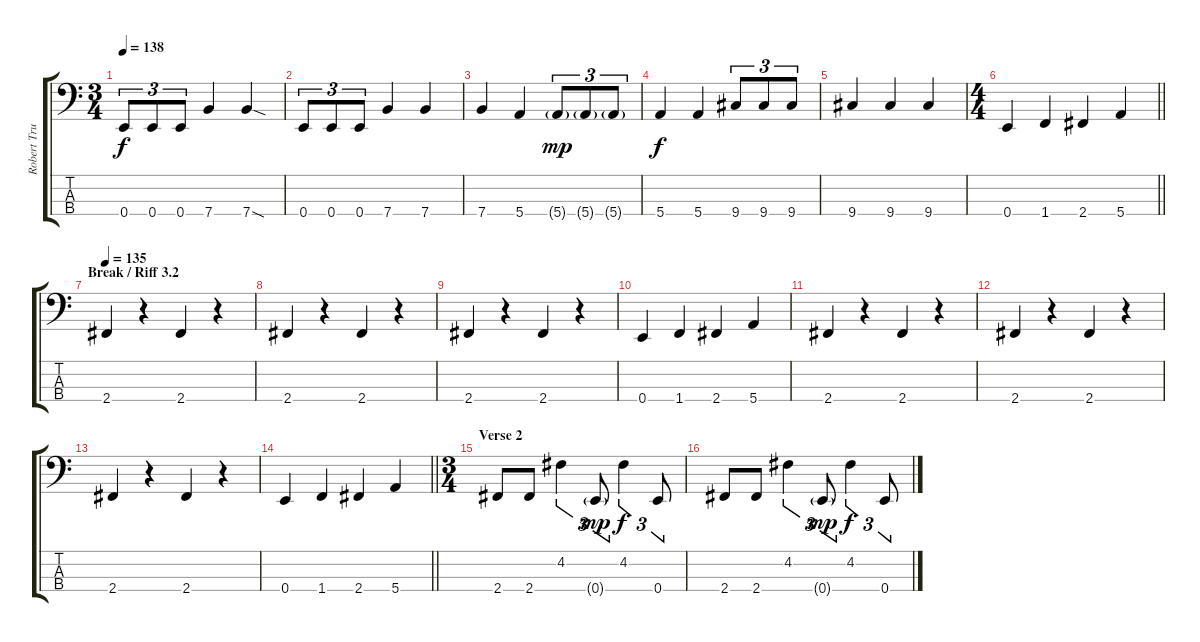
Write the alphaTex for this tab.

\track ("Robert Trujilo" "Robert Tru") {instrument electricbassfinger}
\staff {score tabs}
\tuning (G2 D2 A1 E1) {hide}
\ts (3 4)
\tempo 138
\clef f4
\ks c
0.4.8{tu (3 2) dy f} 0.4.8{tu (3 2)} 0.4.8{tu (3 2)} 7.4.4 7.4{sod}.4 |
0.4.8{tu (3 2)} 0.4.8{tu (3 2)} 0.4.8{tu (3 2)} 7.4.4 7.4.4 |
7.4.4 5.4.4 5.4{g}.8{tu (3 2) dy mp} 5.4{g}.8{tu (3 2)} 5.4{g}.8{tu (3 2)} |
5.4.4{dy f} 5.4.4 9.4.8{tu (3 2)} 9.4.8{tu (3 2)} 9.4.8{tu (3 2)} |
9.4.4 9.4.4 9.4.4 |
\ts (4 4)
\barLineRight lightlight
0.4.4 1.4.4 2.4.4 5.4.4 |
\section ("" "Break / Riff 3.2")
\tempo 135
2.4.4 r.4 2.4.4 r.4 |
2.4.4 r.4 2.4.4 r.4 |
2.4.4 r.4 2.4.4 r.4 |
0.4.4 1.4.4 2.4.4 5.4.4 |
2.4.4 r.4 2.4.4 r.4 |
2.4.4 r.4 2.4.4 r.4 |
2.4.4 r.4 2.4.4 r.4 |
\barLineRight lightlight
0.4.4 1.4.4 2.4.4 5.4.4 |
\ts (3 4)
\section ("" "Verse 2")
2.4.8 2.4.8 4.2.4{tu (3 2)} 0.4{g}.8{tu (3 2) dy mp} 4.2.4{tu (3 2) dy f} 0.4.8{tu (3 2)} |
2.4.8 2.4.8 4.2.4{tu (3 2)} 0.4{g}.8{tu (3 2) dy mp} 4.2.4{tu (3 2) dy f} 0.4.8{tu (3 2)}
